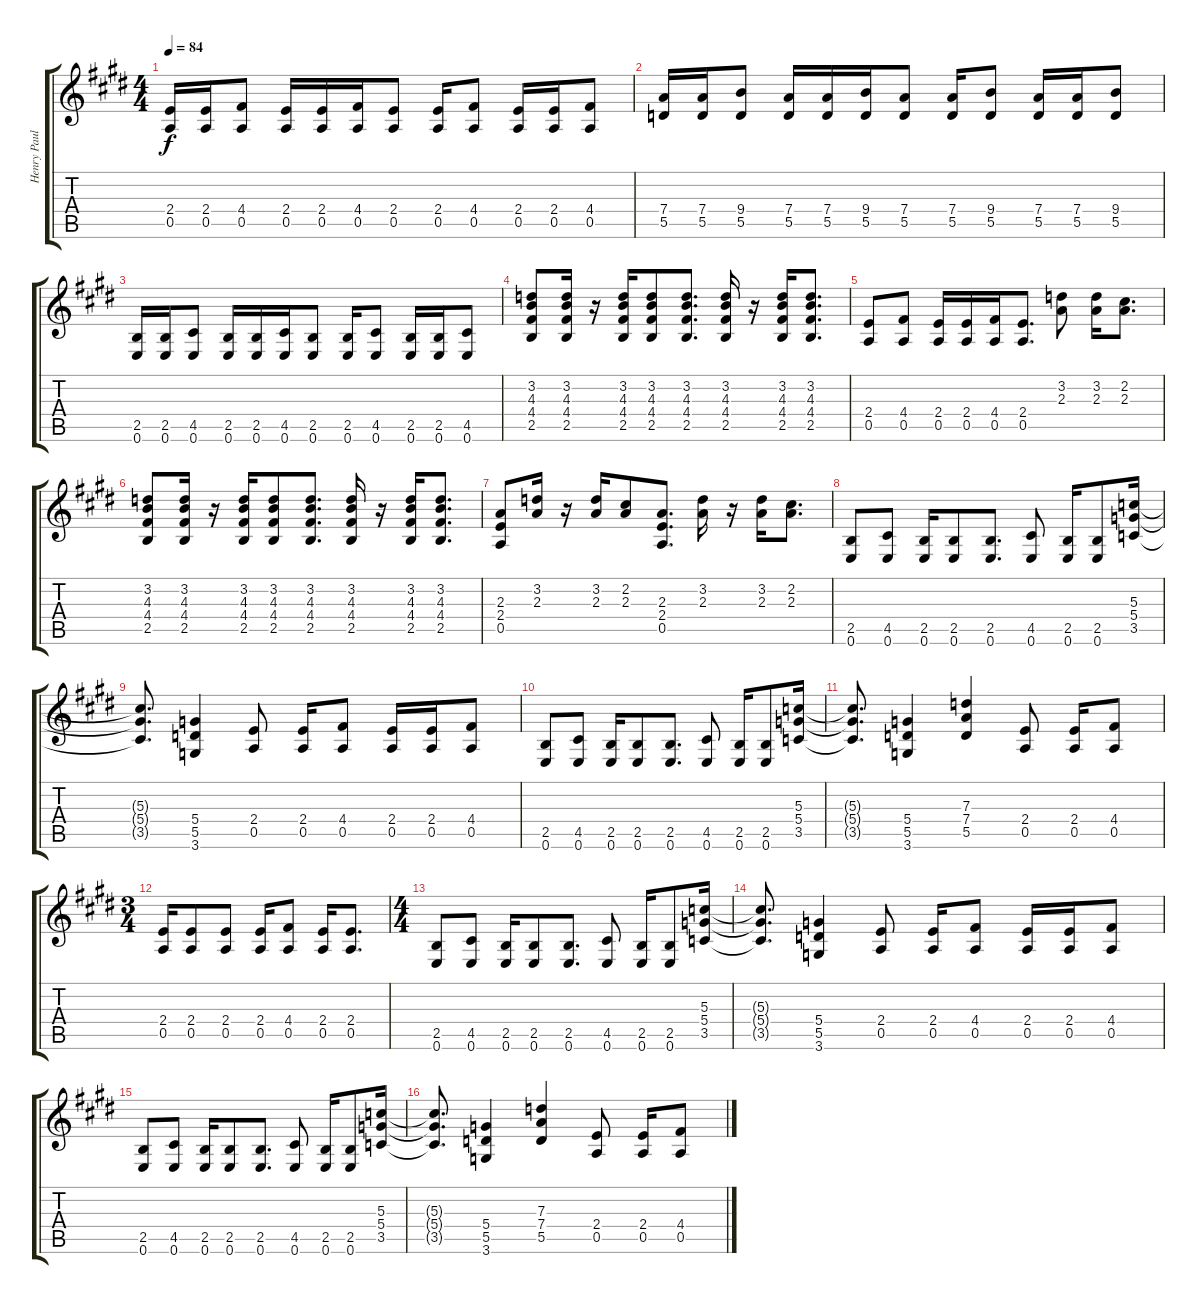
\track ("Henry Paul Guitar" "Henry Paul") {instrument electricguitarclean}
\staff {score tabs}
\tuning (E4 B3 G3 D3 A2 E2) {hide}
\ts (4 4)
\tempo 84
\clef g2
\ks e
(2.4 0.5).16{dy f} (2.4 0.5).16 (4.4 0.5).8 (2.4 0.5).16 (2.4 0.5).16 (4.4 0.5).16 (2.4 0.5).8 (2.4 0.5).16 (4.4 0.5).8 (2.4 0.5).16 (2.4 0.5).16 (4.4 0.5).8 |
(7.4 5.5).16 (7.4 5.5).16 (9.4 5.5).8 (7.4 5.5).16 (7.4 5.5).16 (9.4 5.5).16 (7.4 5.5).8 (7.4 5.5).16 (9.4 5.5).8 (7.4 5.5).16 (7.4 5.5).16 (9.4 5.5).8 |
(2.5 0.6).16 (2.5 0.6).16 (4.5 0.6).8 (2.5 0.6).16 (2.5 0.6).16 (4.5 0.6).16 (2.5 0.6).8 (2.5 0.6).16 (4.5 0.6).8 (2.5 0.6).16 (2.5 0.6).16 (4.5 0.6).8 |
(3.2 4.3 4.4 2.5).8{instrument electricguitarclean} (3.2 4.3 4.4 2.5).16 r.16 (3.2 4.3 4.4 2.5).16 (3.2 4.3 4.4 2.5).8 (3.2 4.3 4.4 2.5).8{d} (3.2 4.3 4.4 2.5).16 r.16 (3.2 4.3 4.4 2.5).16 (3.2 4.3 4.4 2.5).8{d} |
(2.4 0.5).8 (4.4 0.5).8 (2.4 0.5).16 (2.4 0.5).16 (4.4 0.5).16 (2.4 0.5).8{d} (3.2 2.3).8 (3.2 2.3).16 (2.2 2.3).8{d} |
(3.2 4.3 4.4 2.5).8 (3.2 4.3 4.4 2.5).16 r.16 (3.2 4.3 4.4 2.5).16 (3.2 4.3 4.4 2.5).8 (3.2 4.3 4.4 2.5).8{d} (3.2 4.3 4.4 2.5).16 r.16 (3.2 4.3 4.4 2.5).16 (3.2 4.3 4.4 2.5).8{d} |
(2.3 2.4 0.5).8 (3.2 2.3).16 r.16 (3.2 2.3).16 (2.2 2.3).8 (2.3 2.4 0.5).8{d} (3.2 2.3).16 r.16 (3.2 2.3).16 (2.2 2.3).8{d} |
(2.5 0.6).8{instrument overdrivenguitar} (4.5 0.6).8 (2.5 0.6).16 (2.5 0.6).8 (2.5 0.6).8{d} (4.5 0.6).8 (2.5 0.6).16 (2.5 0.6).8 (5.3 5.4 3.5).16 |
(5.3{t} 5.4{t} 3.5{t}).8{d} (5.4 5.5 3.6).4 (2.4 0.5).8 (2.4 0.5).16 (4.4 0.5).8 (2.4 0.5).16 (2.4 0.5).16 (4.4 0.5).8 |
(2.5 0.6).8 (4.5 0.6).8 (2.5 0.6).16 (2.5 0.6).8 (2.5 0.6).8{d} (4.5 0.6).8 (2.5 0.6).16 (2.5 0.6).8 (5.3 5.4 3.5).16 |
(5.3{t} 5.4{t} 3.5{t}).8{d} (5.4 5.5 3.6).4 (7.3 7.4 5.5).4 (2.4 0.5).8 (2.4 0.5).16 (4.4 0.5).8 |
\ts (3 4)
(2.4 0.5).16 (2.4 0.5).8 (2.4 0.5).8 (2.4 0.5).16 (4.4 0.5).8 (2.4 0.5).16 (2.4 0.5).8{d} |
\ts (4 4)
(2.5 0.6).8 (4.5 0.6).8 (2.5 0.6).16 (2.5 0.6).8 (2.5 0.6).8{d} (4.5 0.6).8 (2.5 0.6).16 (2.5 0.6).8 (5.3 5.4 3.5).16 |
(5.3{t} 5.4{t} 3.5{t}).8{d} (5.4 5.5 3.6).4 (2.4 0.5).8 (2.4 0.5).16 (4.4 0.5).8 (2.4 0.5).16 (2.4 0.5).16 (4.4 0.5).8 |
(2.5 0.6).8 (4.5 0.6).8 (2.5 0.6).16 (2.5 0.6).8 (2.5 0.6).8{d} (4.5 0.6).8 (2.5 0.6).16 (2.5 0.6).8 (5.3 5.4 3.5).16 |
(5.3{t} 5.4{t} 3.5{t}).8{d} (5.4 5.5 3.6).4 (7.3 7.4 5.5).4 (2.4 0.5).8 (2.4 0.5).16 (4.4 0.5).8
